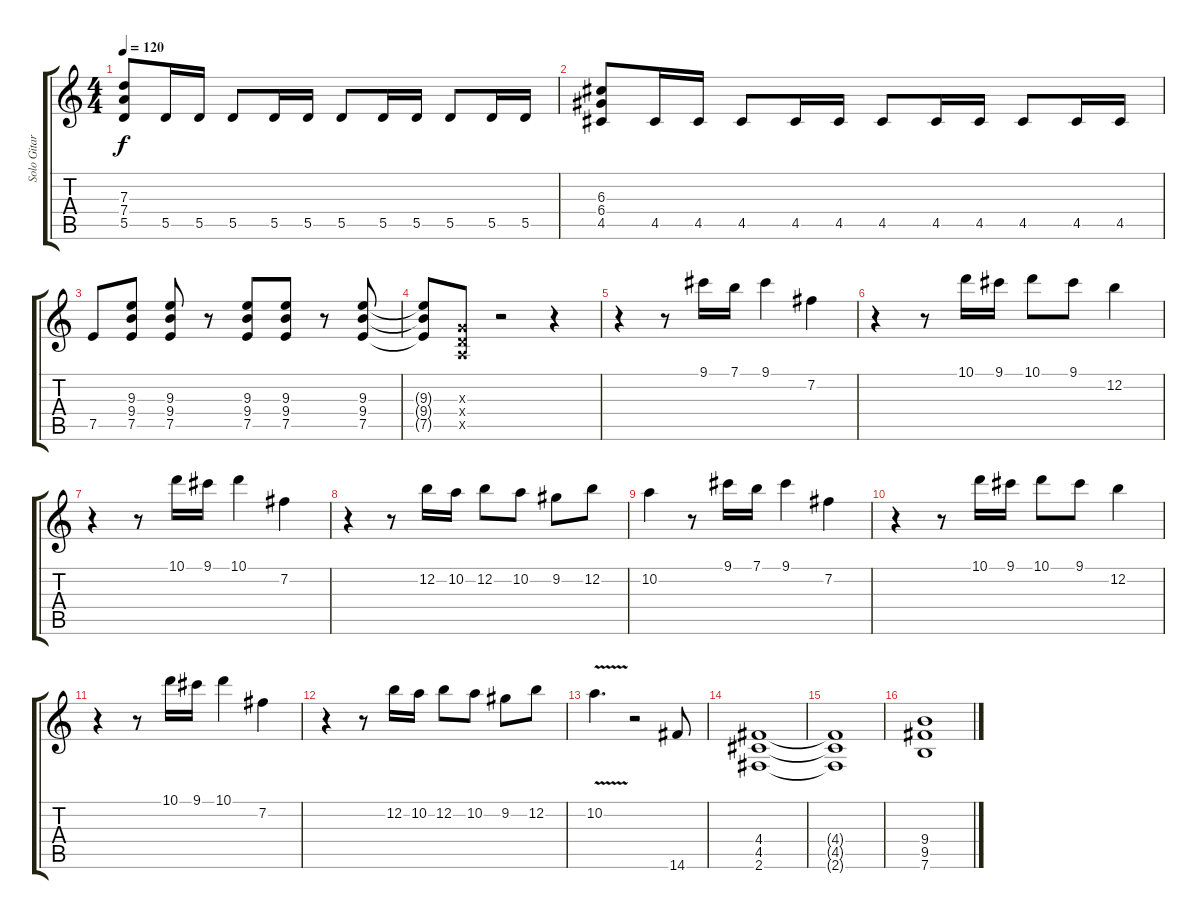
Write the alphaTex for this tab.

\track ("Solo Gitar" "Solo Gitar") {instrument overdrivenguitar}
\staff {score tabs}
\tuning (E4 B3 G3 D3 A2 E2) {hide}
\ts (4 4)
\tempo 120
\clef g2
\ks c
(7.3 7.4 5.5).8{dy f} 5.5.16 5.5.16 5.5.8 5.5.16 5.5.16 5.5.8 5.5.16 5.5.16 5.5.8 5.5.16 5.5.16 |
(6.3 6.4 4.5).8 4.5.16 4.5.16 4.5.8 4.5.16 4.5.16 4.5.8 4.5.16 4.5.16 4.5.8 4.5.16 4.5.16 |
7.5.8 (9.3 9.4 7.5).8 (9.3 9.4 7.5).8 r.8 (9.3 9.4 7.5).8 (9.3 9.4 7.5).8 r.8 (9.3 9.4 7.5).8 |
(9.3{t} 9.4{t} 7.5{t}).8 (0.3{x} 0.4{x} 0.5{x}).8 r.2 r.4 |
r.4 r.8 9.1.16 7.1.16 9.1.4 7.2.4 |
r.4 r.8 10.1.16 9.1.16 10.1.8 9.1.8 12.2.4 |
r.4 r.8 10.1.16 9.1.16 10.1.4 7.2.4 |
r.4 r.8 12.2.16 10.2.16 12.2.8 10.2.8 9.2.8 12.2.8 |
10.2.4 r.8 9.1.16 7.1.16 9.1.4 7.2.4 |
r.4 r.8 10.1.16 9.1.16 10.1.8 9.1.8 12.2.4 |
r.4 r.8 10.1.16 9.1.16 10.1.4 7.2.4 |
r.4 r.8 12.2.16 10.2.16 12.2.8 10.2.8 9.2.8 12.2.8 |
10.2{v}.4{d} r.2 14.6.8 |
(4.4 4.5 2.6).1 |
(4.4{t} 4.5{t} 2.6{t}).1 |
(9.4 9.5 7.6).1
